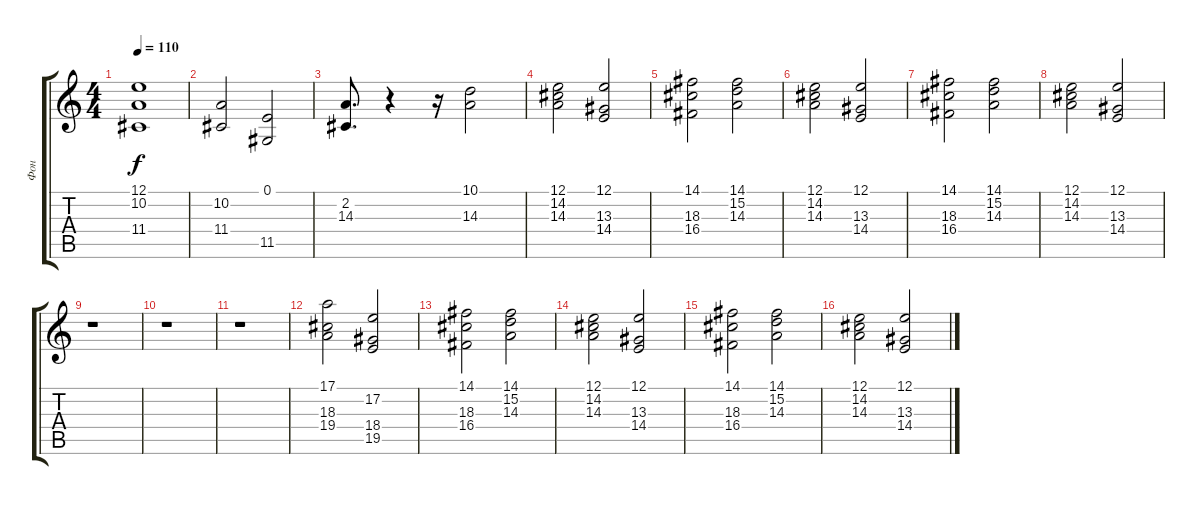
\track ("Фон" "Фон") {instrument synthstrings1}
\staff {score tabs}
\tuning (E4 B3 G3 D3 A2 E2) {hide}
\ts (4 4)
\tempo 110
\clef g2
\ks c
(12.1 10.2 11.4).1{dy f} |
(10.2 11.4).2 (0.1 11.5).2 |
(2.2 14.3).8{d} r.4 r.16 (10.1 14.3).2 |
(12.1 14.2 14.3).2 (12.1 13.3 14.4).2 |
(14.1 18.3 16.4).2 (14.1 15.2 14.3).2 |
(12.1 14.2 14.3).2 (12.1 13.3 14.4).2 |
(14.1 18.3 16.4).2 (14.1 15.2 14.3).2 |
(12.1 14.2 14.3).2 (12.1 13.3 14.4).2 |
r.1 |
r.1 |
r.1 |
(17.1 18.3 19.4).2 (17.2 18.4 19.5).2 |
(14.1 18.3 16.4).2 (14.1 15.2 14.3).2 |
(12.1 14.2 14.3).2 (12.1 13.3 14.4).2 |
(14.1 18.3 16.4).2 (14.1 15.2 14.3).2 |
(12.1 14.2 14.3).2 (12.1 13.3 14.4).2
